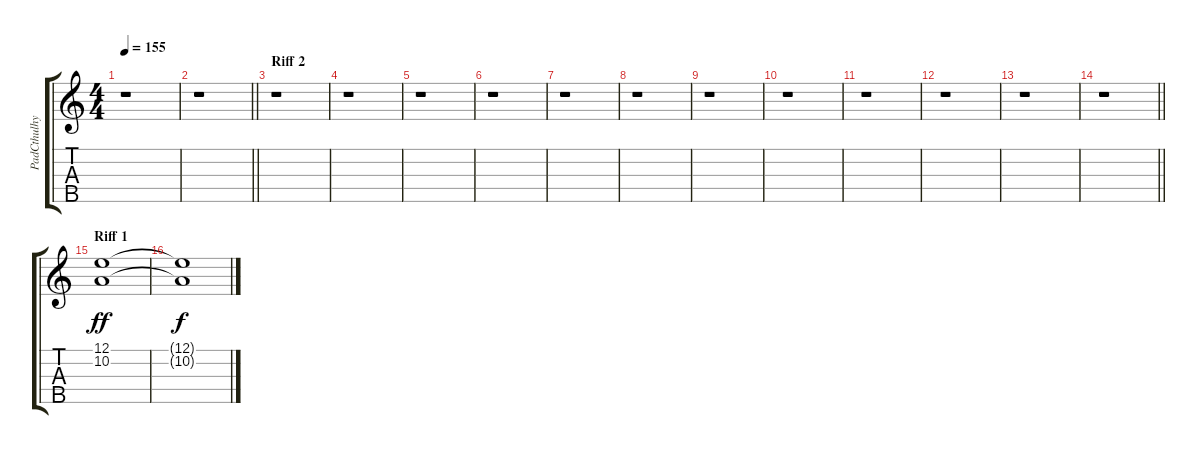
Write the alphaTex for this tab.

\track ("PadCthulhy" "PadCthulhy") {instrument pad2warm}
\staff {score tabs}
\tuning (E4 B3 G3 D3 A2) {hide}
\ts (4 4)
\tempo 155
\clef g2
\ks c
r.1{dy ff} |
\barLineRight lightlight
r.1 |
\section ("" "Riff 2")
r.1 |
r.1 |
r.1 |
r.1 |
r.1 |
r.1 |
r.1 |
r.1 |
r.1 |
r.1 |
r.1 |
\barLineRight lightlight
r.1 |
\section ("" "Riff 1")
(12.1 10.2).1 |
(12.1{t} 10.2{t}).1{dy f}
